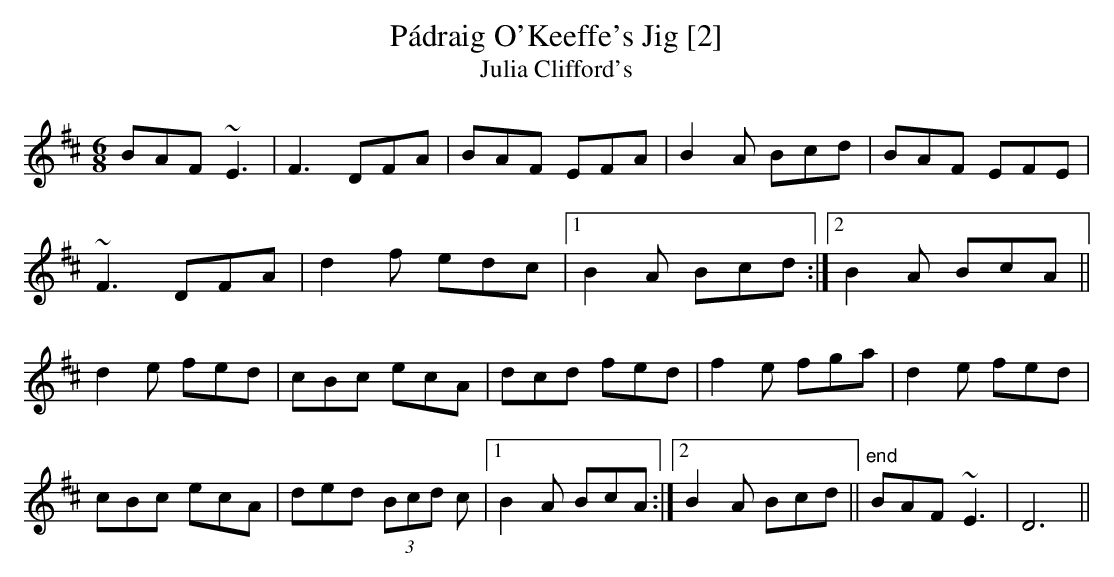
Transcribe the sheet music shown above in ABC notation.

X:1
T:Pádraig O'Keeffe's Jig [2]
T:Julia Clifford's
M:6/8
L:1/8
K:D
BAF ~E3|F3 DFA|BAF EFA|B2A Bcd|BAF EFE|!
~F3 DFA|d2f edc|1 B2A Bcd:|2 B2A BcA||!
d2e fed|cBc ecA|dcd fed|f2e fga|d2e fed|!
cBc ecA|ded (3Bcd c|1 B2A BcA:|2 B2A Bcd||"end"BAF ~E3|D6||
